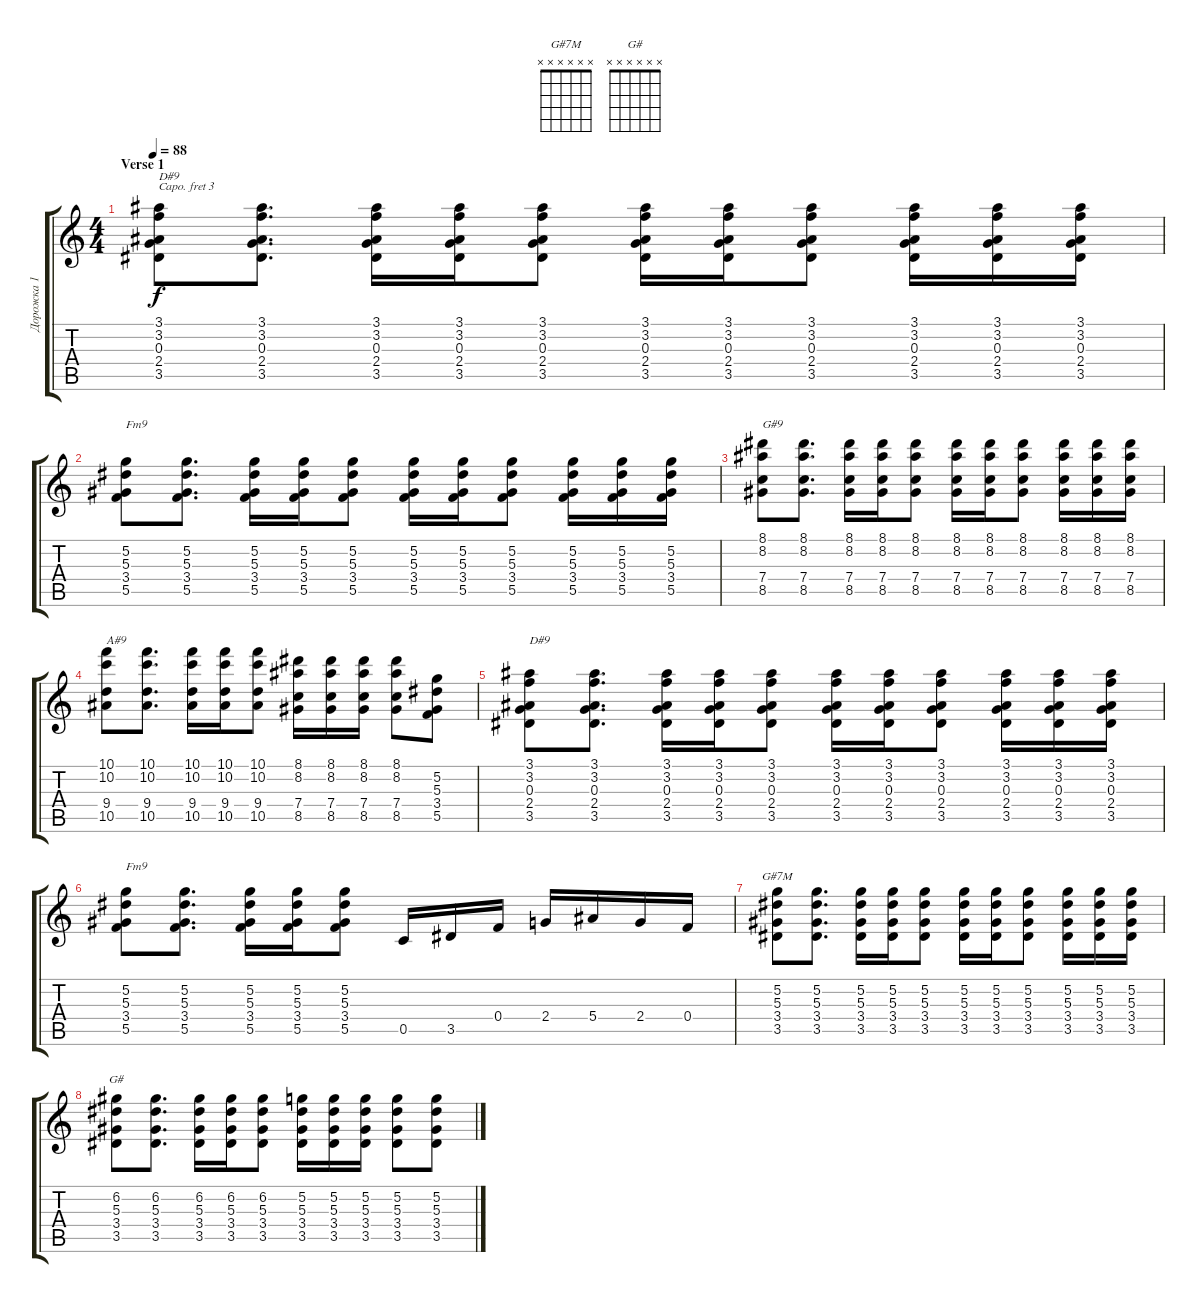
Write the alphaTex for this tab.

\track ("Дорожка 1" "Дорожка 1") {instrument electricguitarjazz}
\staff {score tabs}
\capo 3
\tuning (E4 B3 G3 D3 A2 E2) {hide}
\chord ("G#7M" x x x x x x)
\chord ("G#" x x x x x x)
\ts (4 4)
\section ("" "Verse 1")
\tempo 88
\clef g2
\ks c
(3.1 3.2 0.3 2.4 3.5).8{txt "D#9" dy f} (3.1 3.2 0.3 2.4 3.5).8{d} (3.1 3.2 0.3 2.4 3.5).16 (3.1 3.2 0.3 2.4 3.5).16 (3.1 3.2 0.3 2.4 3.5).8 (3.1 3.2 0.3 2.4 3.5).16 (3.1 3.2 0.3 2.4 3.5).16 (3.1 3.2 0.3 2.4 3.5).8 (3.1 3.2 0.3 2.4 3.5).16 (3.1 3.2 0.3 2.4 3.5).16 (3.1 3.2 0.3 2.4 3.5).16 |
(5.2 5.3 3.4 5.5).8{txt "Fm9"} (5.2 5.3 3.4 5.5).8{d} (5.2 5.3 3.4 5.5).16 (5.2 5.3 3.4 5.5).16 (5.2 5.3 3.4 5.5).8 (5.2 5.3 3.4 5.5).16 (5.2 5.3 3.4 5.5).16 (5.2 5.3 3.4 5.5).8 (5.2 5.3 3.4 5.5).16 (5.2 5.3 3.4 5.5).16 (5.2 5.3 3.4 5.5).16 |
(8.1 8.2 7.4 8.5).8{txt "G#9"} (8.1 8.2 7.4 8.5).8{d} (8.1 8.2 7.4 8.5).16 (8.1 8.2 7.4 8.5).16 (8.1 8.2 7.4 8.5).8 (8.1 8.2 7.4 8.5).16 (8.1 8.2 7.4 8.5).16 (8.1 8.2 7.4 8.5).8 (8.1 8.2 7.4 8.5).16 (8.1 8.2 7.4 8.5).16 (8.1 8.2 7.4 8.5).16 |
(10.1 10.2 9.4 10.5).8{txt "A#9"} (10.1 10.2 9.4 10.5).8{d} (10.1 10.2 9.4 10.5).16 (10.1 10.2 9.4 10.5).16 (10.1 10.2 9.4 10.5).8 (8.1 8.2 7.4 8.5).16 (8.1 8.2 7.4 8.5).16 (8.1 8.2 7.4 8.5).16 (8.1 8.2 7.4 8.5).8 (5.2 5.3 3.4 5.5).8 |
(3.1 3.2 0.3 2.4 3.5).8{txt "D#9"} (3.1 3.2 0.3 2.4 3.5).8{d} (3.1 3.2 0.3 2.4 3.5).16 (3.1 3.2 0.3 2.4 3.5).16 (3.1 3.2 0.3 2.4 3.5).8 (3.1 3.2 0.3 2.4 3.5).16 (3.1 3.2 0.3 2.4 3.5).16 (3.1 3.2 0.3 2.4 3.5).8 (3.1 3.2 0.3 2.4 3.5).16 (3.1 3.2 0.3 2.4 3.5).16 (3.1 3.2 0.3 2.4 3.5).16 |
(5.2 5.3 3.4 5.5).8{txt "Fm9"} (5.2 5.3 3.4 5.5).8{d} (5.2 5.3 3.4 5.5).16 (5.2 5.3 3.4 5.5).16 (5.2 5.3 3.4 5.5).8 0.5.16 3.5.16 0.4.16 2.4.16 5.4.16 2.4.16 0.4.16 |
(5.2 5.3 3.4 3.5).8{ch "G#7M"} (5.2 5.3 3.4 3.5).8{d} (5.2 5.3 3.4 3.5).16 (5.2 5.3 3.4 3.5).16 (5.2 5.3 3.4 3.5).8 (5.2 5.3 3.4 3.5).16 (5.2 5.3 3.4 3.5).16 (5.2 5.3 3.4 3.5).8 (5.2 5.3 3.4 3.5).16 (5.2 5.3 3.4 3.5).16 (5.2 5.3 3.4 3.5).16 |
(6.2 5.3 3.4 3.5).8{ch "G#"} (6.2 5.3 3.4 3.5).8{d} (6.2 5.3 3.4 3.5).16 (6.2 5.3 3.4 3.5).16 (6.2 5.3 3.4 3.5).8 (5.2 5.3 3.4 3.5).16 (5.2 5.3 3.4 3.5).16 (5.2 5.3 3.4 3.5).16 (5.2 5.3 3.4 3.5).8 (5.2 5.3 3.4 3.5).8
